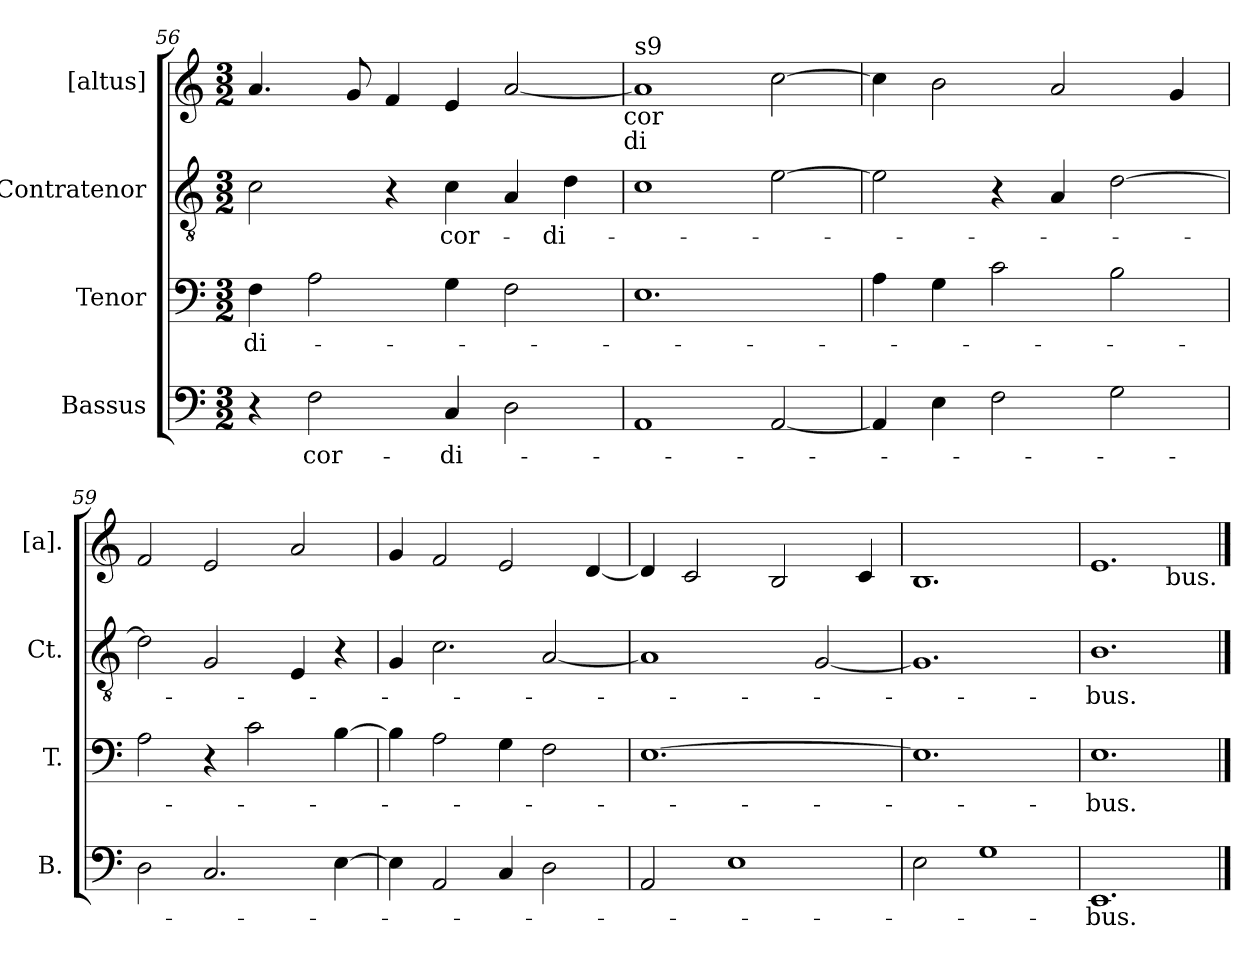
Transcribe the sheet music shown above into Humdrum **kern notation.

**kern	**text	**kern	**text	**kern	**text	**kern
*part4	*part4	*part3	*part3	*part2	*part2	*part1
*staff4	*staff4	*staff3	*staff3	*staff2	*staff2	*staff1
*I"Bassus	*	*I"Tenor	*	*I"Contratenor	*	*I"[altus]
*I'B.	*	*I'T.	*	*I'Ct.	*	*I'[a].
*clefF4	*	*clefF4	*	*clefGv2	*	*clefG2
*k[]	*	*k[]	*	*k[]	*	*k[]
*C:	*	*C:	*	*C:	*	*C:
*M3/2	*	*M3/2	*	*M3/2	*	*M3/2
=56	=56	=56	=56	=56	=56	=56
!	!	!	!LO:LY:b	!	!	!
4r	.	4F\	-di-	2c\	.	4.a/
!	!LO:LY:b	!	!	!	!	!
2F\	cor-	2A\	.	.	.	.
.	.	.	.	.	.	8g/
.	.	.	.	4r	.	4f/
!	!LO:LY:b	!	!	!	!LO:LY:b	!
4C/	-di-	4G\	.	4c\	cor-	4e/
2D\	.	2F\	.	4A/	.	[<2a/
!	!	!	!	!	!LO:LY:b	!
.	.	.	.	4d\	-di-	.
!	!	!	!	!	!	!LO:TX:b:t=cor
!	!	!	!	!	!	!LO:TX:b:t=di
!!LO:LB:g=z
=57	=57	=57	=57	=57	=57	=57
!	!	!	!	!	!	!LO:TX:a:t=s9
1AA	.	1.E	.	1c	.	1a]
[<2AA/	.	.	.	[>2e\	.	[>2cc\
=58	=58	=58	=58	=58	=58	=58
4AA/]	.	4A\	.	2e\]	.	4cc\]
4E\	.	4G\	.	.	.	2b\
2F\	.	2c\	.	4r	.	.
.	.	.	.	4A/	.	2a/
2G\	.	2B\	.	[>2d\	.	.
.	.	.	.	.	.	4g/
=59	=59	=59	=59	=59	=59	=59
2D\	.	2A\	.	2d\]	.	2f/
2.C/	.	4r	.	2G/	.	2e/
.	.	2c\	.	.	.	.
.	.	.	.	4E/	.	2a/
[>4E\	.	[>4B\	.	4r	.	.
=60	=60	=60	=60	=60	=60	=60
4E\]	.	4B\]	.	4G/	.	4g/
2AA/	.	2A\	.	2.c\	.	2f/
4C/	.	4G\	.	.	.	2e/
2D\	.	2F\	.	[<2A/	.	.
.	.	.	.	.	.	[<4d/
=61	=61	=61	=61	=61	=61	=61
2AA/	.	[>1.E	.	1A]	.	4d/]
.	.	.	.	.	.	2c/
1E	.	.	.	.	.	.
.	.	.	.	.	.	2B/
.	.	.	.	[<2G/	.	.
.	.	.	.	.	.	4c/
=62	=62	=62	=62	=62	=62	=62
2E\	.	1.E]	.	1.G]	.	1.B
1G	.	.	.	.	.	.
=63	=63	=63	=63	=63	=63	=63
!	!LO:LY:b	!	!LO:LY:b	!	!LO:LY:b	!
1.EE	-bus.	1.E	-bus.	1.B	-bus.	1.e
!	!	!	!	!	!	!LO:TX:b:t=bus.
==	==	==	==	==	==	==
*-	*-	*-	*-	*-	*-	*-
